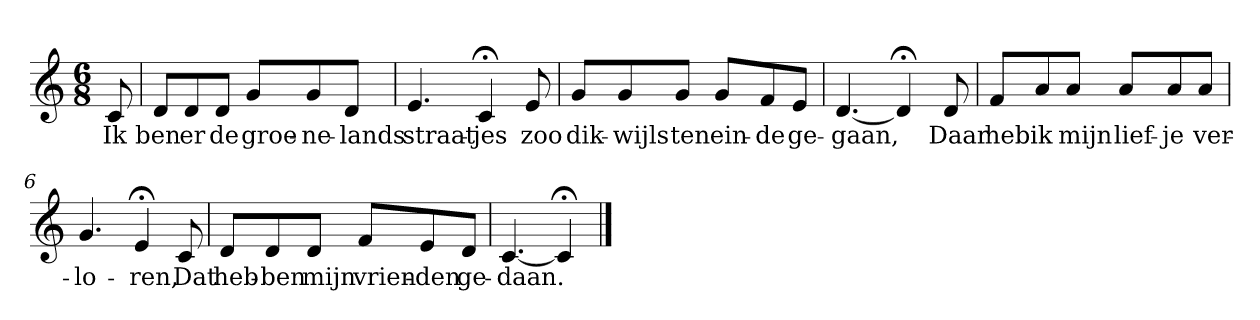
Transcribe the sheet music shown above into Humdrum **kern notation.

**kern	**text
*part1	*part1
*staff1	*staff1
*k[]	*
*C:	*
*M6/8	*
*MM120	*
=	=
8c	Ik
=1	=1
8dL	ben
8d	er
8dJ	de
8gL	groe-
8g	-ne-
8dJ	-lands
=2	=2
4.e	straat-
4c;<	-jes
8e	zoo
=3	=3
8gL	dik-
8g	-wijls
8gJ	ten
8gL	ein-
8f	-de
8eJ	ge-
=4	=4
[4.d	-gaan,
4d;<]	.
8d	Daar
=5	=5
8fL	heb
8a	ik
8aJ	mijn
8aL	lief-
8a	-je
8aJ	ver-
=6	=6
4.g	-lo-
4e;<	-ren,
8c	Dat
=7	=7
8dL	heb-
8d	-ben
8dJ	mijn
8fL	vrien-
8e	-den
8dJ	ge-
=8	=8
[4.c	-daan.
4c;<]	.
==	==
*-	*-
